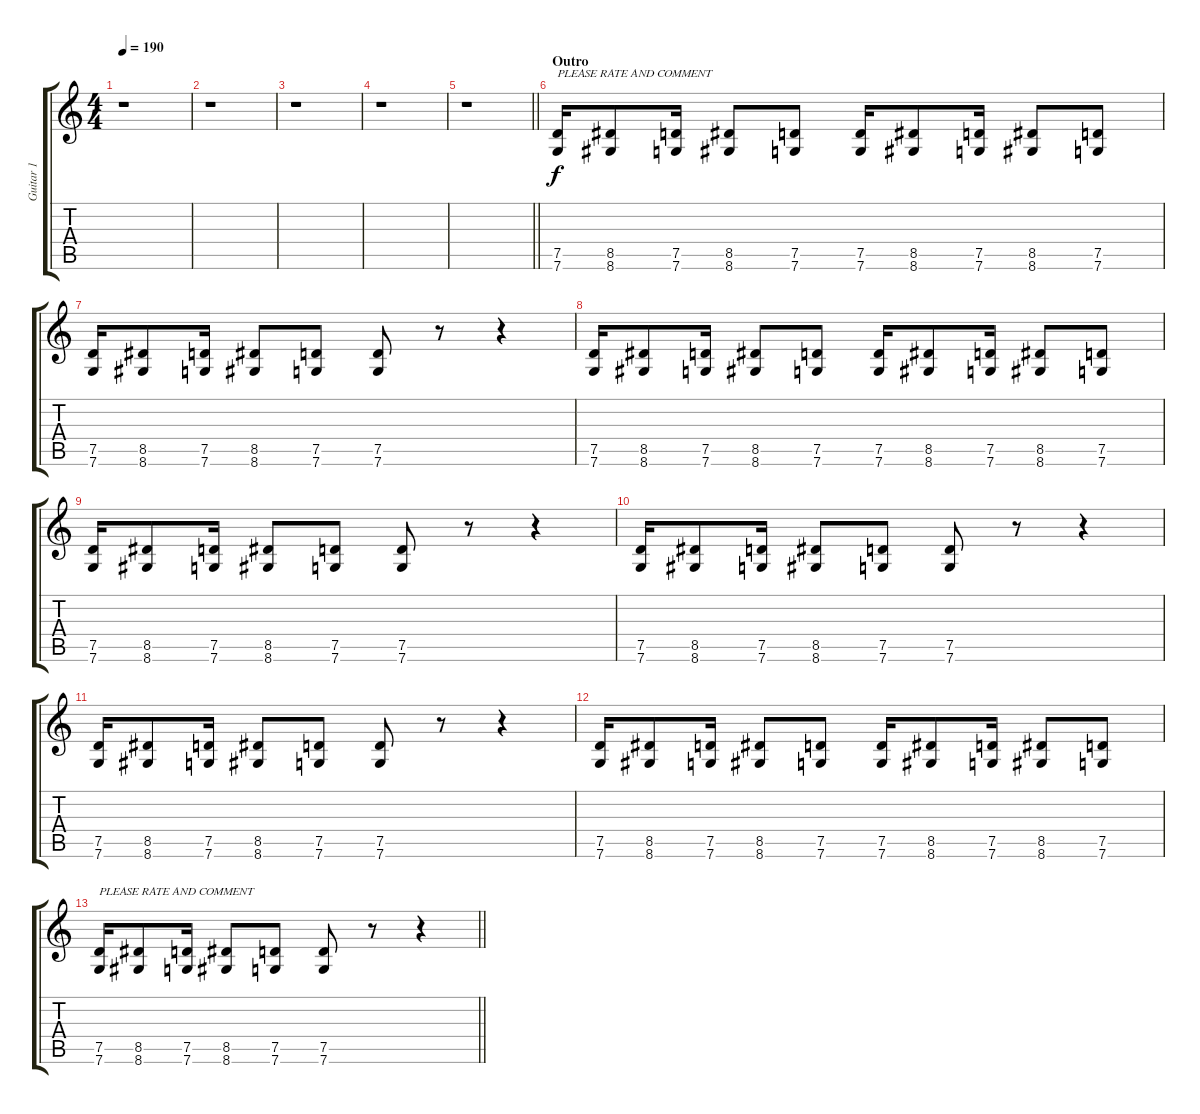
\track ("Guitar 1" "Guitar 1") {instrument distortionguitar}
\staff {score tabs}
\tuning (D4 A3 F3 C3 G2 C2) {hide}
\ts (4 4)
\tempo 190
\clef g2
\ks c
r.1{dy f} |
r.1 |
r.1 |
r.1 |
\barLineRight lightlight
r.1 |
\section ("" "Outro")
(7.5 7.6).16{txt "PLEASE RATE AND COMMENT"} (8.5 8.6).8 (7.5 7.6).16 (8.5 8.6).8 (7.5 7.6).8 (7.5 7.6).16 (8.5 8.6).8 (7.5 7.6).16 (8.5 8.6).8 (7.5 7.6).8 |
(7.5 7.6).16 (8.5 8.6).8 (7.5 7.6).16 (8.5 8.6).8 (7.5 7.6).8 (7.5 7.6).8 r.8 r.4 |
(7.5 7.6).16 (8.5 8.6).8 (7.5 7.6).16 (8.5 8.6).8 (7.5 7.6).8 (7.5 7.6).16 (8.5 8.6).8 (7.5 7.6).16 (8.5 8.6).8 (7.5 7.6).8 |
(7.5 7.6).16 (8.5 8.6).8 (7.5 7.6).16 (8.5 8.6).8 (7.5 7.6).8 (7.5 7.6).8 r.8 r.4 |
(7.5 7.6).16 (8.5 8.6).8 (7.5 7.6).16 (8.5 8.6).8 (7.5 7.6).8 (7.5 7.6).8 r.8 r.4 |
(7.5 7.6).16 (8.5 8.6).8 (7.5 7.6).16 (8.5 8.6).8 (7.5 7.6).8 (7.5 7.6).8 r.8 r.4 |
(7.5 7.6).16 (8.5 8.6).8 (7.5 7.6).16 (8.5 8.6).8 (7.5 7.6).8 (7.5 7.6).16 (8.5 8.6).8 (7.5 7.6).16 (8.5 8.6).8 (7.5 7.6).8 |
\barLineRight lightlight
(7.5 7.6).16{txt "PLEASE RATE AND COMMENT"} (8.5 8.6).8 (7.5 7.6).16 (8.5 8.6).8 (7.5 7.6).8 (7.5 7.6).8 r.8 r.4
